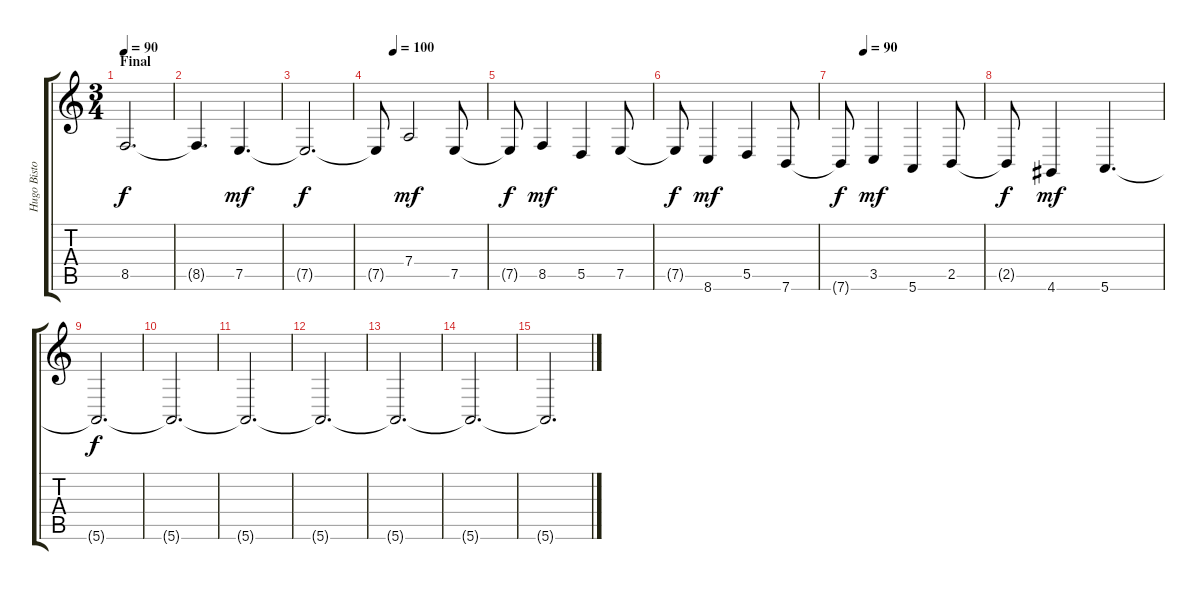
\track ("Hugo Bistolfi Strings" "Hugo Bisto") {instrument stringensemble1}
\staff {score tabs}
\tuning (E4 B3 G3 D3 A2 E2) {hide}
\ts (3 4)
\section ("" "Final")
\tempo 90
\clef g2
\ks c
8.5.2{d dy f} |
8.5{t}.4{d} 7.5.4{d dy mf} |
7.5{t}.2{d dy f} |
\tempo (100 0.16666666666666666)
7.5{t}.8 7.4.2{dy mf} 7.5.8 |
7.5{t}.8{dy f} 8.5.4{dy mf} 5.5.4 7.5.8 |
7.5{t}.8{dy f} 8.6.4{dy mf} 5.5.4 7.6.8 |
\tempo (90 0.16666666666666666)
7.6{t}.8{dy f} 3.5.4{dy mf} 5.6.4 2.5.8{volume 1} |
2.5{t}.8{dy f} 4.6.4{dy mf} 5.6.4{d} |
5.6{t}.2{d dy f} |
5.6{t}.2{d} |
5.6{t}.2{d} |
5.6{t}.2{d} |
5.6{t}.2{d} |
5.6{t}.2{d} |
5.6{t}.2{d}
